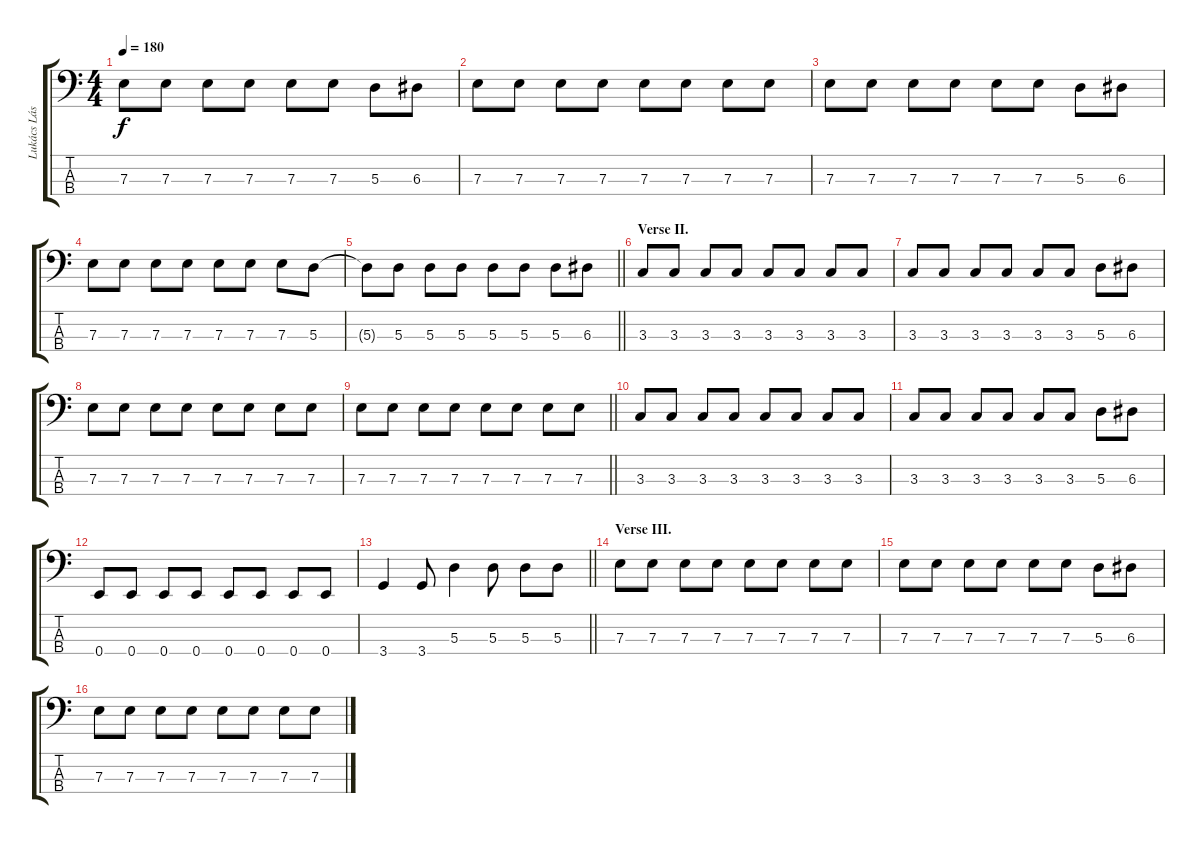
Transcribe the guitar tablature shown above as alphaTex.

\track ("Lukács László - Bass Gitár" "Lukács Lás") {instrument electricbasspick}
\staff {score tabs}
\tuning (G2 D2 A1 E1) {hide}
\ts (4 4)
\tempo 180
\clef f4
\ks c
7.3.8{dy f} 7.3.8 7.3.8 7.3.8 7.3.8 7.3.8 5.3.8 6.3.8 |
7.3.8 7.3.8 7.3.8 7.3.8 7.3.8 7.3.8 7.3.8 7.3.8 |
7.3.8 7.3.8 7.3.8 7.3.8 7.3.8 7.3.8 5.3.8 6.3.8 |
7.3.8 7.3.8 7.3.8 7.3.8 7.3.8 7.3.8 7.3.8 5.3.8 |
\barLineRight lightlight
5.3{t}.8 5.3.8 5.3.8 5.3.8 5.3.8 5.3.8 5.3.8 6.3.8 |
\section ("" "Verse II.")
3.3.8 3.3.8 3.3.8 3.3.8 3.3.8 3.3.8 3.3.8 3.3.8 |
3.3.8 3.3.8 3.3.8 3.3.8 3.3.8 3.3.8 5.3.8 6.3.8 |
7.3.8 7.3.8 7.3.8 7.3.8 7.3.8 7.3.8 7.3.8 7.3.8 |
\barLineRight lightlight
7.3.8 7.3.8 7.3.8 7.3.8 7.3.8 7.3.8 7.3.8 7.3.8 |
3.3.8 3.3.8 3.3.8 3.3.8 3.3.8 3.3.8 3.3.8 3.3.8 |
3.3.8 3.3.8 3.3.8 3.3.8 3.3.8 3.3.8 5.3.8 6.3.8 |
0.4.8 0.4.8 0.4.8 0.4.8 0.4.8 0.4.8 0.4.8 0.4.8 |
\barLineRight lightlight
3.4.4 3.4.8 5.3.4 5.3.8 5.3.8 5.3.8 |
\section ("" "Verse III.")
7.3.8 7.3.8 7.3.8 7.3.8 7.3.8 7.3.8 7.3.8 7.3.8 |
7.3.8 7.3.8 7.3.8 7.3.8 7.3.8 7.3.8 5.3.8 6.3.8 |
7.3.8 7.3.8 7.3.8 7.3.8 7.3.8 7.3.8 7.3.8 7.3.8
